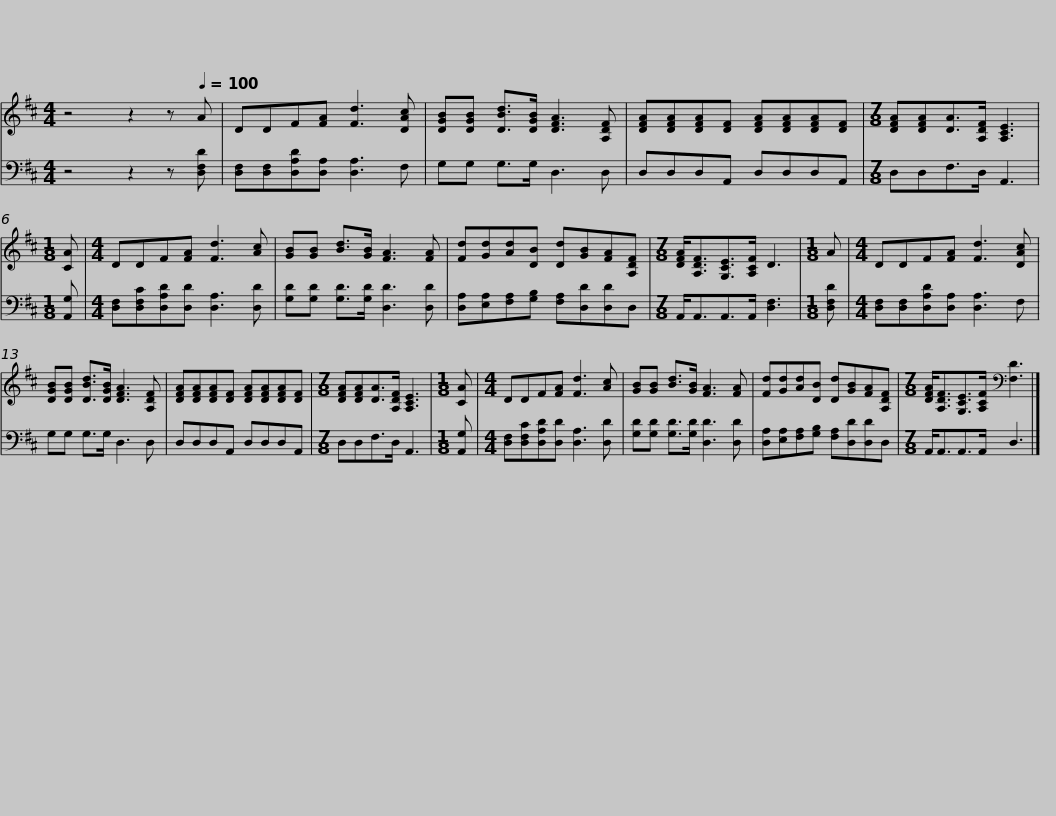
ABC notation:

X:1
%%score { 1 | 2 }
L:1/8
M:4/4
I:linebreak $
K:D
V:1 treble
V:2 bass
V:1
 z4 z2 z[Q:1/4=100] A | DDF[FA] [Fd]3 [DAc] | [DGB][DGB] [DBd]>[DGB] [DFA]3 [A,DF] | [DFA][DFA][DFA][DF] [DFA][DFA][DFA][DF] |[M:7/8] [DFA][DFA][DA]>[A,DF] [A,CE]3 | %5
[M:1/8] [CA] |$[M:4/4] DDF[FA] [Fd]3 [Ac] | [GB][GB] [Bd]>[GB] [FA]3 [FA] | [Fd][Gd][Ad][DB] [Dd][GB][FA][A,DF] |[M:7/8] [DFA]<[A,DF][G,CE]>[A,CF] D3 | %10
[M:1/8] A |$[M:4/4] DDF[FA] [Fd]3 [DAc] | [DGB][DGB] [DBd]>[DGB] [DFA]3 [A,DF] | [DFA][DFA][DFA][DF] [DFA][DFA][DFA][DF] |[M:7/8] [DFA][DFA][DA]>[A,DF] [A,CE]3 | %15
[M:1/8] [CA] |[M:4/4] DDF[FA] [Fd]3 [Ac] |$ [GB][GB] [Bd]>[GB] [FA]3 [FA] | [Fd][Gd][Ad][DB] [Dd][GB][FA][A,DF] |[M:7/8] [DFA]<[A,DF][G,CE]>[A,CF][K:bass] [F,D]3 |] %20
V:2
 z4 z2 z [D,F,D] | [D,F,][D,F,][D,A,D][D,A,] [D,A,]3 F, | G,G, G,>G, D,3 D, | D,D,D,A,, D,D,D,A,, |[M:7/8] D,D,F,>D, A,,3 | %5
[M:1/8] [A,,G,] |$[M:4/4] [D,F,][D,F,C][D,A,D][D,D] [D,A,]3 [D,D] | [G,D][G,D] [G,D]>[G,D] [D,D]3 [D,D] | [D,A,][E,A,][F,A,][G,B,] [F,A,][D,D][D,D]D, |[M:7/8] A,,<A,,A,,>A,, [D,F,]3 | %10
[M:1/8] [D,F,D] |$[M:4/4] [D,F,][D,F,][D,A,D][D,A,] [D,A,]3 F, | G,G, G,>G, D,3 D, | D,D,D,A,, D,D,D,A,, |[M:7/8] D,D,F,>D, A,,3 | %15
[M:1/8] [A,,G,] |[M:4/4] [D,F,][D,F,C][D,A,D][D,D] [D,A,]3 [D,D] |$ [G,D][G,D] [G,D]>[G,D] [D,D]3 [D,D] | [D,A,][E,A,][F,A,][G,B,] [F,A,][D,D][D,D]D, |[M:7/8] A,,<A,,A,,>A,, D,3 |] %20
